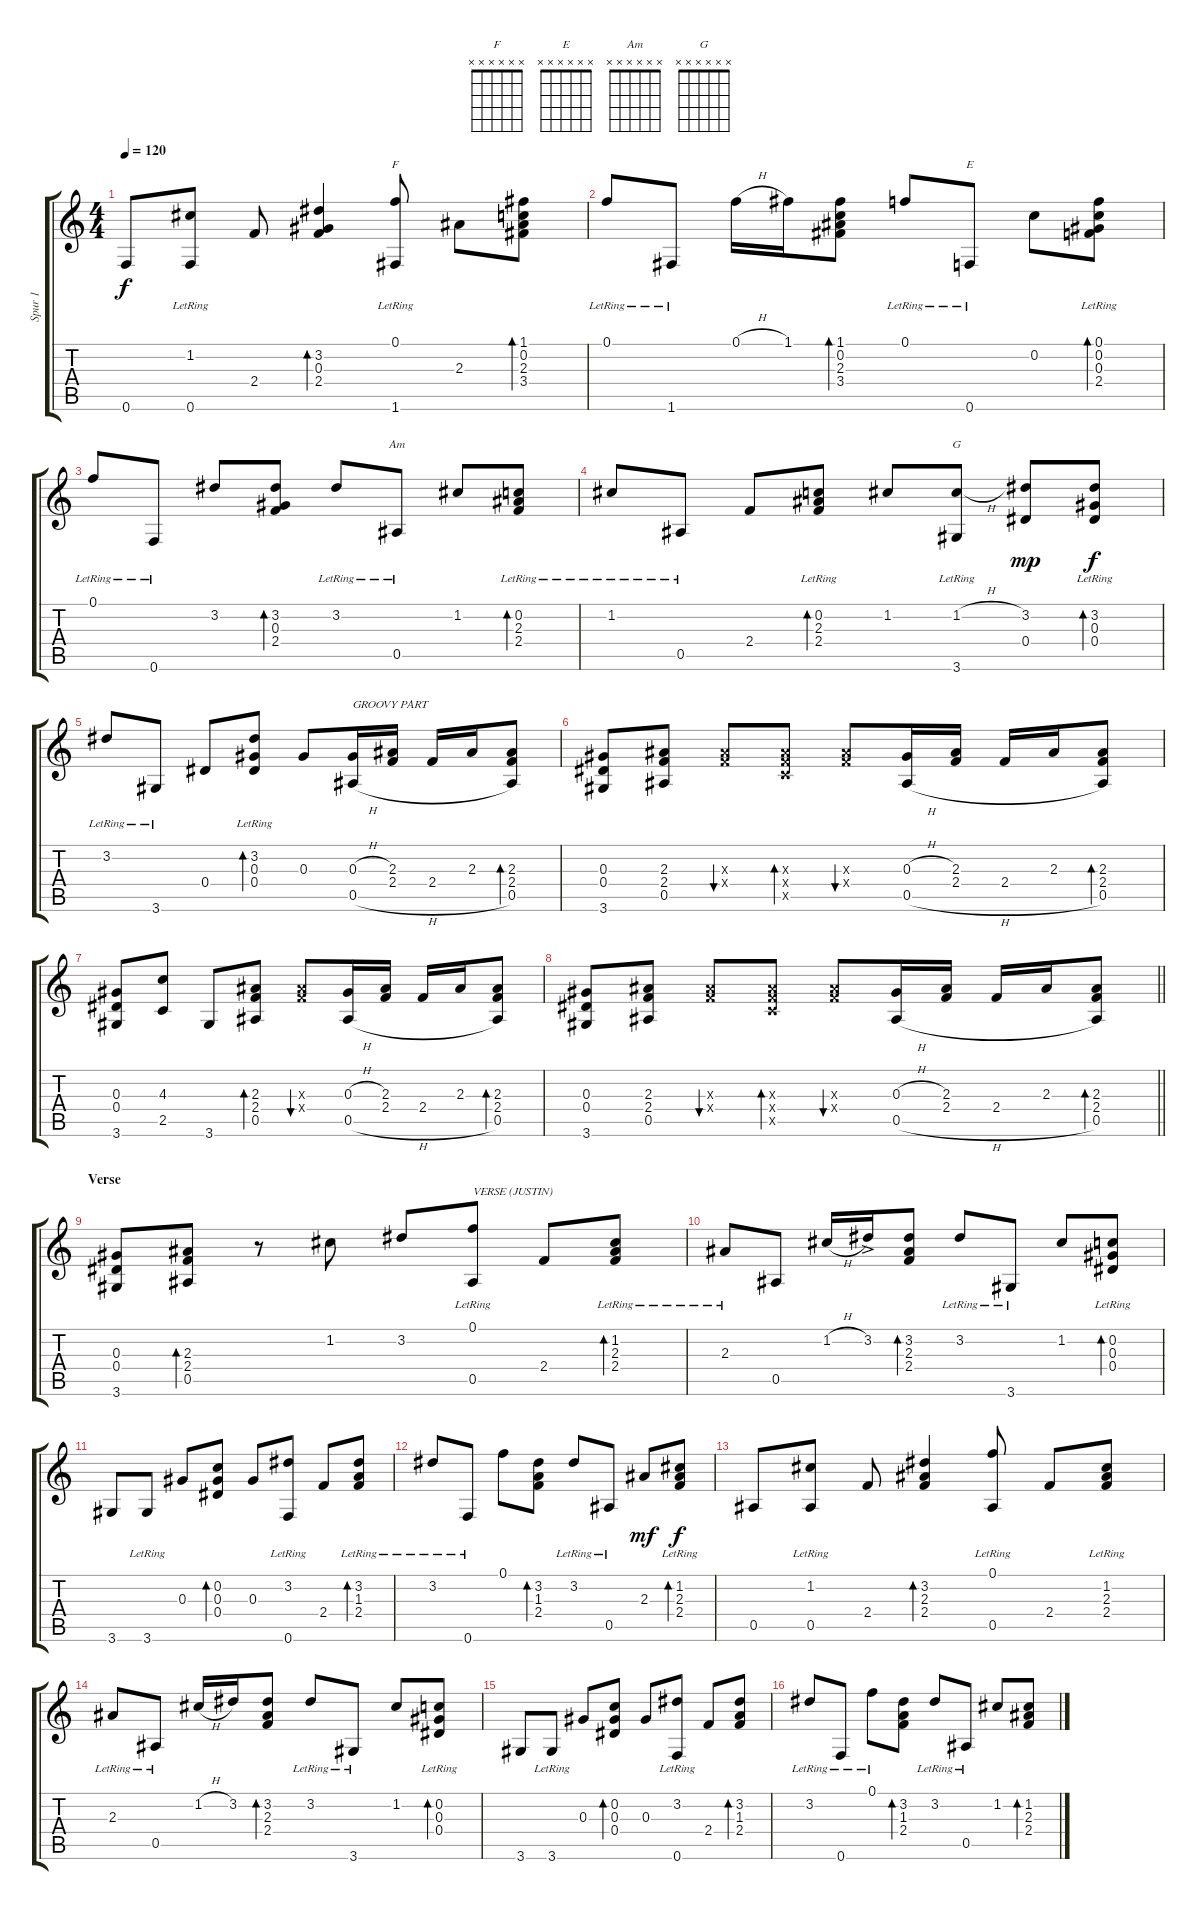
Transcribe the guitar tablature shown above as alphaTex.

\track ("Spur 1" "Spur 1") {instrument acousticguitarsteel}
\staff {score tabs}
\tuning (F4 C4 Ab3 Eb3 Bb2 F2) {hide}
\chord ("F" x x x x x x)
\chord ("E" x x x x x x)
\chord ("Am" x x x x x x)
\chord ("G" x x x x x x)
\ts (4 4)
\tempo 120
\clef g2
\ks c
0.6.8{dy f} (1.2{lr} 0.6{lr}).8 2.4.8 (3.2 0.3 2.4).4{bd 60} (0.1{lr} 1.6{lr}).8{ch "F"} 2.3.8 (1.1 0.2 2.3 3.4).8{bd 60} |
0.1{lr}.8 1.6{lr}.8 0.1{h}.16 1.1.16 (1.1 0.2 2.3 3.4).8{bd 60} 0.1{lr}.8 0.6{lr}.8{ch "E"} 0.2.8 (0.1{lr} 0.2{lr} 0.3{lr} 2.4{lr}).8{bd 60} |
0.1{lr}.8 0.6{lr}.8 3.2.8 (3.2 0.3 2.4).8{bd 60} 3.2{lr}.8 0.5{lr}.8{ch "Am"} 1.2.8 (0.2{lr} 2.3{lr} 2.4{lr}).8{bd 60} |
1.2{lr}.8 0.5{lr}.8 2.4.8 (0.2{lr} 2.3{lr} 2.4{lr}).8{bd 60} 1.2.8 (1.2{h} 3.6{lr}).8{ch "G"} (3.2 0.4).8{dy mp} (3.2{lr} 0.3{lr} 0.4{lr}).8{bd 60 dy f} |
3.2{lr}.8 3.6{lr}.8 0.4.8 (3.2{lr} 0.3{lr} 0.4{lr}).8{bd 60} 0.3.8 (0.3{h} 0.5{h}).16{txt "GROOVY PART"} (2.3 2.4).16 2.4.16 2.3.16 (2.3 2.4 0.5).8{bd 60} |
(0.3 0.4 3.6).8 (2.3 2.4 0.5).8 (2.3{x} 2.4{x}).8{bu 60} (2.3{x} 2.4{x} 2.5{x}).8{bd 60} (2.3{x} 2.4{x}).8{bu 60} (0.3{h} 0.5{h}).16 (2.3 2.4).16 2.4.16 2.3.16 (2.3 2.4 0.5).8{bd 60} |
(0.3 0.4 3.6).8 (4.3 2.5).8 3.6.8 (2.3 2.4 0.5).8{bd 60} (2.3{x} 2.4{x}).8{bu 60} (0.3{h} 0.5{h}).16 (2.3 2.4).16 2.4.16 2.3.16 (2.3 2.4 0.5).8{bd 60} |
\barLineRight lightlight
(0.3 0.4 3.6).8 (2.3 2.4 0.5).8 (2.3{x} 2.4{x}).8{bu 60} (2.3{x} 2.4{x} 2.5{x}).8{bd 60} (2.3{x} 2.4{x}).8{bu 60} (0.3{h} 0.5{h}).16 (2.3 2.4).16 2.4.16 2.3.16 (2.3 2.4 0.5).8{bd 60} |
\section ("" "Verse")
(0.3 0.4 3.6).8 (2.3 2.4 0.5).8{bd 60} r.8 1.2.8 3.2.8 (0.1{lr} 0.5{lr}).8{txt "VERSE (JUSTIN)"} 2.4.8 (1.2{lr} 2.3{lr} 2.4{lr}).8{bd 60} |
2.3{lr}.8 0.5.8 1.2{h}.16 3.2{ac}.16 (3.2 2.3 2.4).8{bd 60} 3.2{lr}.8 3.6{lr}.8 1.2.8 (0.2{lr} 0.3{lr} 0.4{lr}).8{bd 60} |
3.6.8 3.6{lr}.8 0.3.8 (0.2 0.3 0.4).8{bd 60} 0.3.8 (3.2{lr} 0.6{lr}).8 2.4.8 (3.2{lr} 1.3{lr} 2.4{lr}).8{bd 60} |
3.2{lr}.8 0.6{lr}.8 0.1.8 (3.2 1.3 2.4).8{bd 60} 3.2{lr}.8 0.5{lr}.8 2.3.8{dy mf} (1.2{lr} 2.3{lr} 2.4{lr}).8{bd 60 dy f} |
0.5.8 (1.2{lr} 0.5{lr}).8 2.4.8 (3.2 2.3 2.4).4{bd 60} (0.1{lr} 0.5{lr}).8 2.4.8 (1.2{lr} 2.3{lr} 2.4{lr}).8 |
2.3{lr}.8 0.5{lr}.8 1.2{h}.16 3.2.16 (3.2 2.3 2.4).8{bd 60} 3.2{lr}.8 3.6{lr}.8 1.2.8 (0.2{lr} 0.3{lr} 0.4{lr}).8{bd 60} |
3.6.8 3.6{lr}.8 0.3.8 (0.2 0.3 0.4).8{bd 60} 0.3.8 (3.2{lr} 0.6{lr}).8 2.4.8 (3.2 1.3 2.4).8{bd 60} |
3.2{lr}.8 0.6{lr}.8 0.1{lr}.8 (3.2 1.3 2.4).8{bd 60} 3.2{lr}.8 0.5{lr}.8 1.2.8 (1.2 2.3 2.4).8{bd 60}
